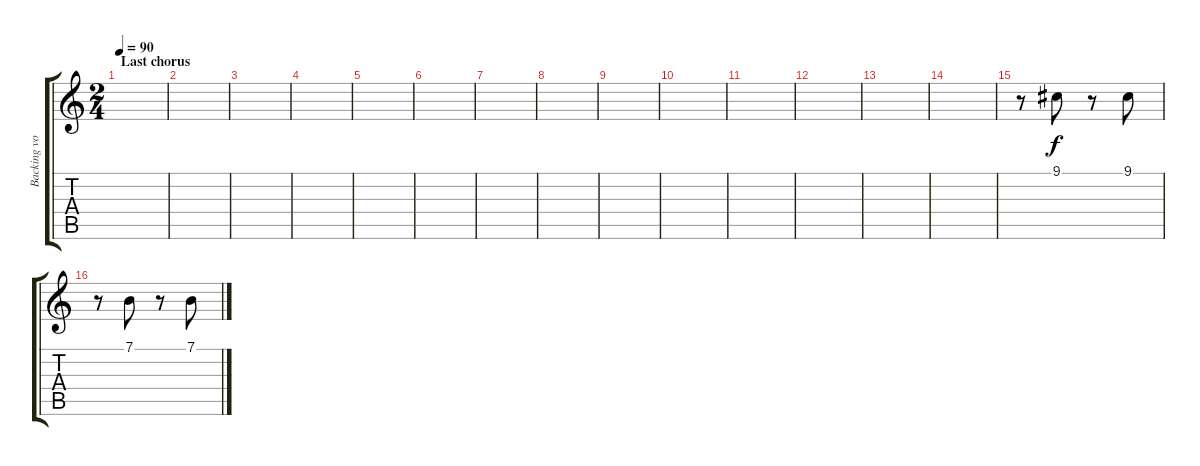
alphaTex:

\track ("Backing vocals + effects" "Backing vo") {instrument choiraahs}
\staff {score tabs}
\tuning (E4 B3 G3 D3 A2 E2) {hide}
\ts (2 4)
\section ("" "Last chorus")
\tempo 90
\clef g2
\ks c
|
|
|
|
|
|
|
|
|
|
|
|
|
|
r.8{instrument choiraahs} 9.1.8 r.8 9.1.8 |
r.8 7.1.8 r.8 7.1.8
